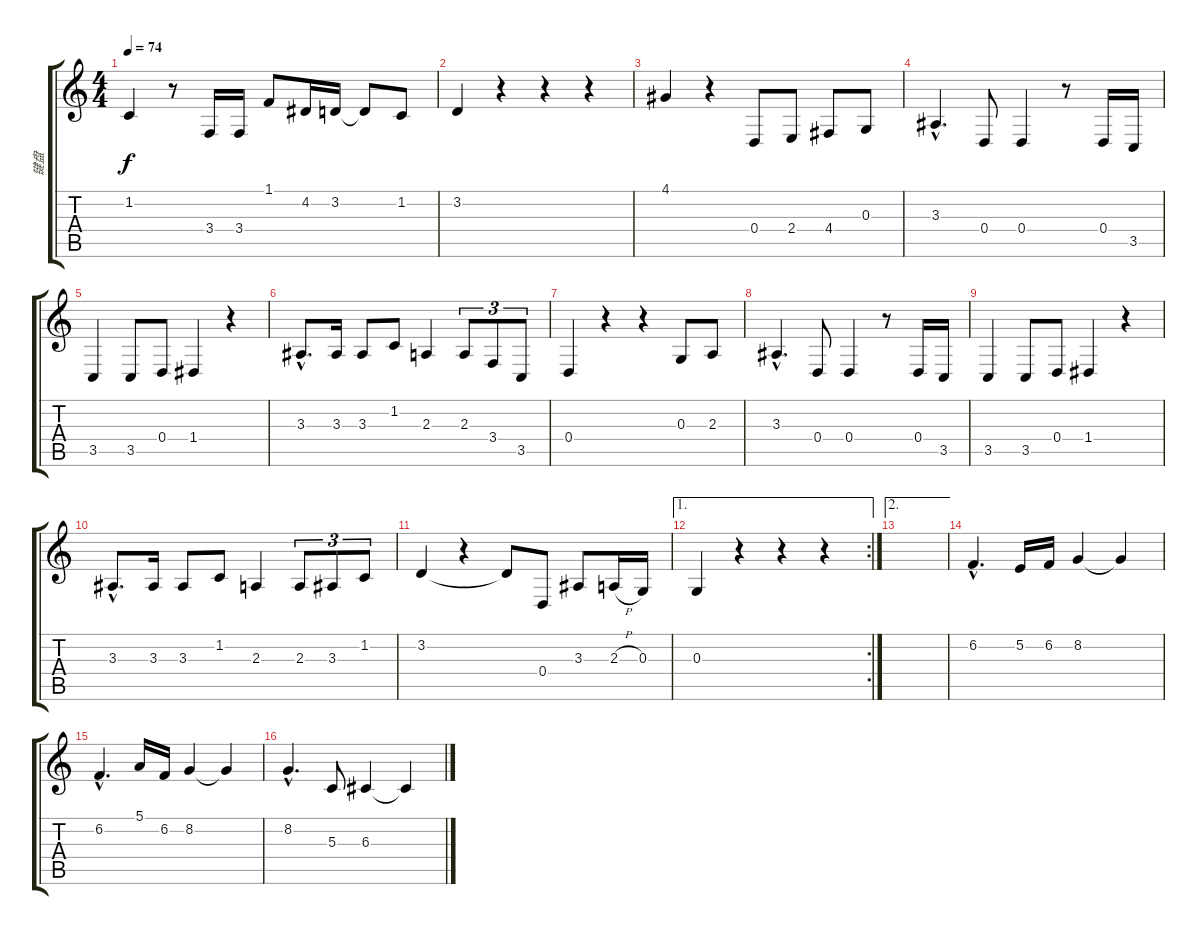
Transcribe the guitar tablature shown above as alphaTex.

\track ("键盘" "键盘") {instrument choiraahs}
\staff {score tabs}
\tuning (E4 B3 G3 D3 A2 E2) {hide}
\ts (4 4)
\tempo 74
\clef g2
\ks c
1.2.4{dy f} r.8 3.4.16 3.4.16 1.1.8 4.2.16 3.2.16 3.2{t}.8 1.2.8 |
3.2.4 r.4 r.4 r.4 |
4.1.4 r.4 0.4.8 2.4.8 4.4.8 0.3.8 |
3.3{hac}.4{d} 0.4.8 0.4.4 r.8 0.4.16 3.5.16 |
3.5.4 3.5.8 0.4.8 1.4.4 r.4 |
3.3{hac}.8{d} 3.3.16 3.3.8 1.2.8 2.3.4 2.3.8{tu (3 2)} 3.4.8{tu (3 2)} 3.5.8{tu (3 2)} |
0.4.4 r.4 r.4 0.3.8 2.3.8 |
3.3{hac}.4{d} 0.4.8 0.4.4 r.8 0.4.16 3.5.16 |
3.5.4 3.5.8 0.4.8 1.4.4 r.4 |
3.3{hac}.8{d} 3.3.16 3.3.8 1.2.8 2.3.4 2.3.8{tu (3 2)} 3.3.8{tu (3 2)} 1.2.8{tu (3 2)} |
3.2.4 r.4 3.2{t}.8 0.4.8 3.3.8 2.3{h}.16 0.3.16 |
\ae 1
\rc 2
0.3.4 r.4 r.4 r.4 |
\ae 2
|
6.2{hac}.4{d} 5.2.16 6.2.16 8.2.4 8.2{t}.4 |
6.2{hac}.4{d} 5.1.16 6.2.16 8.2.4 8.2{t}.4 |
8.2{hac}.4{d} 5.3.8 6.3.4 6.3{t}.4
